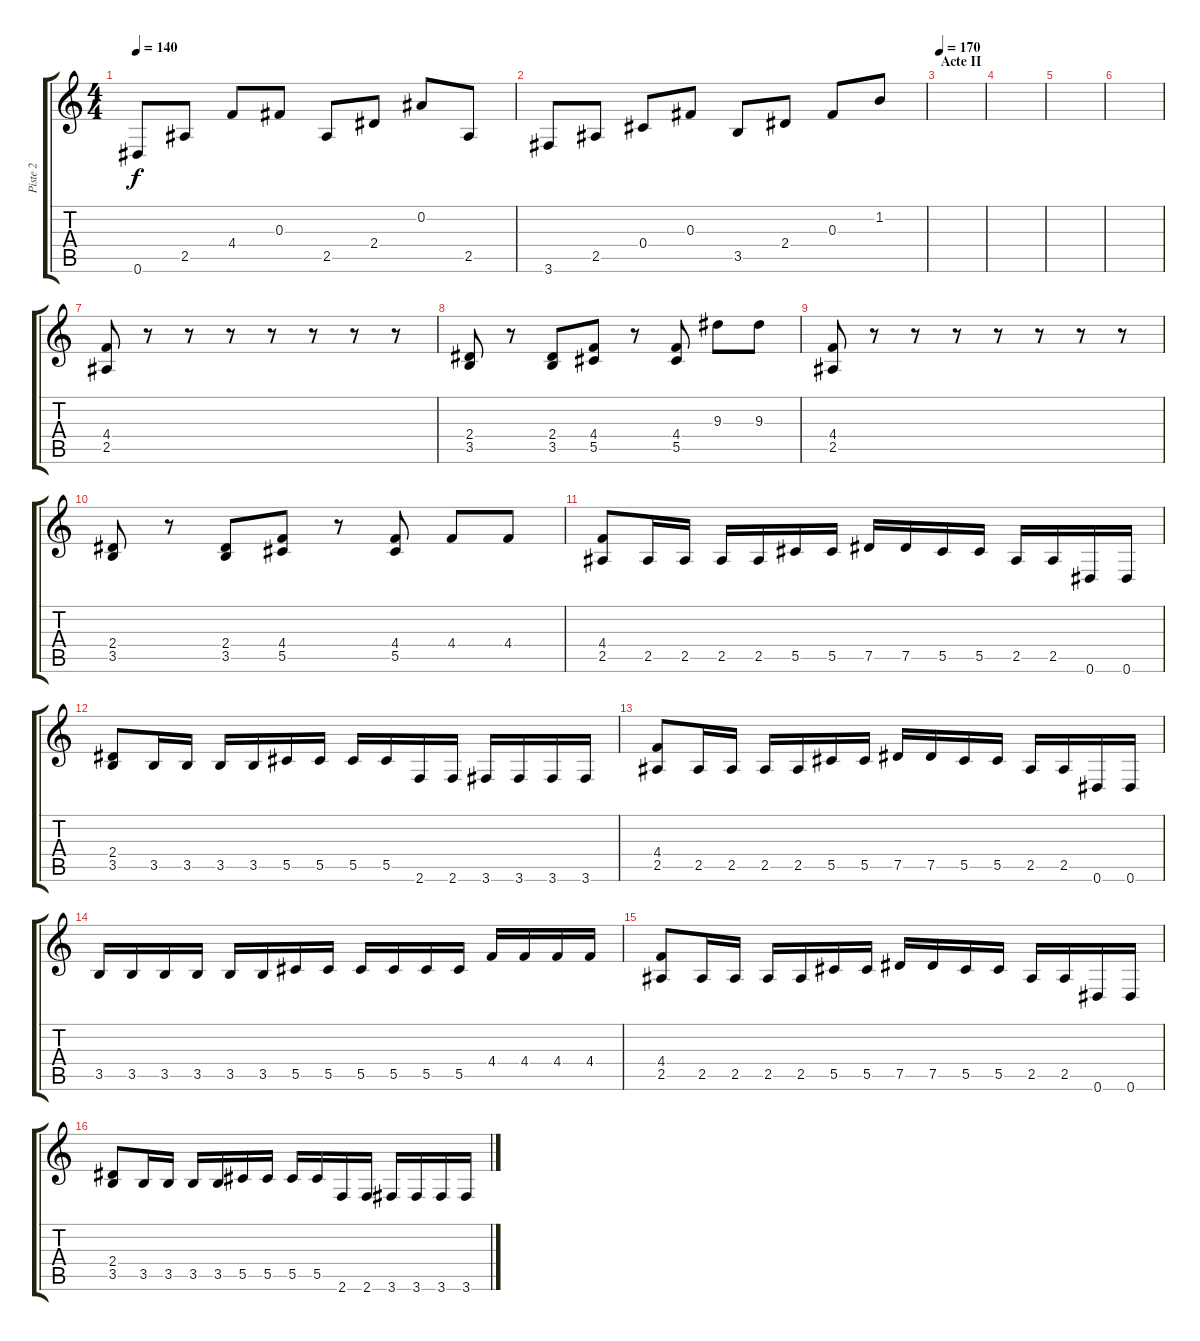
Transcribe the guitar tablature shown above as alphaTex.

\track ("Piste 2" "Piste 2") {instrument acousticguitarsteel}
\staff {score tabs}
\tuning (Eb4 Bb3 Gb3 Db3 Ab2 Eb2) {hide}
\ts (4 4)
\tempo 140
\clef g2
\ks c
0.6.8{dy f} 2.5.8 4.4.8 0.3.8 2.5.8 2.4.8 0.2.8 2.5.8 |
3.6.8 2.5.8 0.4.8 0.3.8 3.5.8 2.4.8 0.3.8 1.2.8 |
\section ("" "Acte II")
\tempo 170
|
|
|
|
(4.4 2.5).8{instrument distortionguitar} r.8 r.8 r.8 r.8 r.8 r.8 r.8 |
(2.4 3.5).8 r.8 (2.4 3.5).8 (4.4 5.5).8 r.8 (4.4 5.5).8 9.3.8 9.3.8 |
(4.4 2.5).8 r.8 r.8 r.8 r.8 r.8 r.8 r.8 |
(2.4 3.5).8 r.8 (2.4 3.5).8 (4.4 5.5).8 r.8 (4.4 5.5).8 4.4.8 4.4.8 |
(4.4 2.5).8 2.5.16 2.5.16 2.5.16 2.5.16 5.5.16 5.5.16 7.5.16 7.5.16 5.5.16 5.5.16 2.5.16 2.5.16 0.6.16 0.6.16 |
(2.4 3.5).8 3.5.16 3.5.16 3.5.16 3.5.16 5.5.16 5.5.16 5.5.16 5.5.16 2.6.16 2.6.16 3.6.16 3.6.16 3.6.16 3.6.16 |
(4.4 2.5).8 2.5.16 2.5.16 2.5.16 2.5.16 5.5.16 5.5.16 7.5.16 7.5.16 5.5.16 5.5.16 2.5.16 2.5.16 0.6.16 0.6.16 |
3.5.16 3.5.16 3.5.16 3.5.16 3.5.16 3.5.16 5.5.16 5.5.16 5.5.16 5.5.16 5.5.16 5.5.16 4.4.16 4.4.16 4.4.16 4.4.16 |
(4.4 2.5).8 2.5.16 2.5.16 2.5.16 2.5.16 5.5.16 5.5.16 7.5.16 7.5.16 5.5.16 5.5.16 2.5.16 2.5.16 0.6.16 0.6.16 |
(2.4 3.5).8 3.5.16 3.5.16 3.5.16 3.5.16 5.5.16 5.5.16 5.5.16 5.5.16 2.6.16 2.6.16 3.6.16 3.6.16 3.6.16 3.6.16
